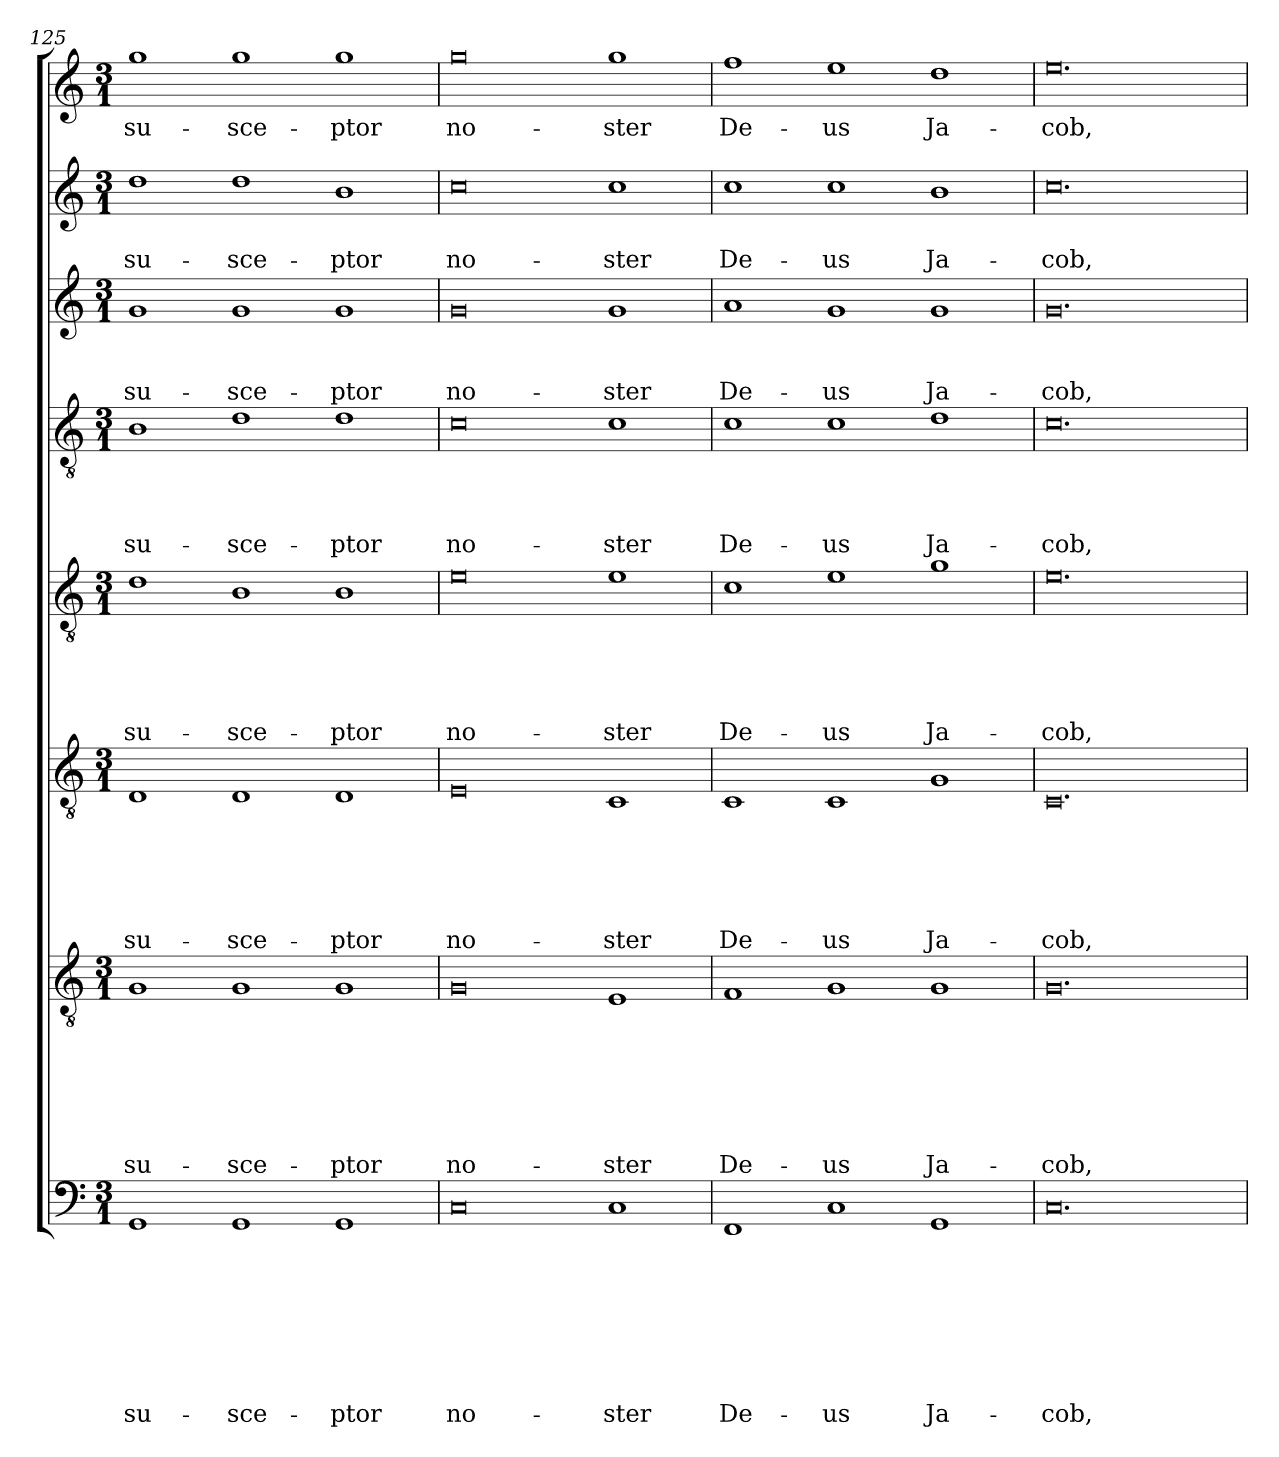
**kern	**text	**text	**text	**text	**text	**text	**text	**text	**kern	**text	**text	**text	**text	**text	**text	**text	**kern	**text	**text	**text	**text	**text	**text	**kern	**text	**text	**text	**text	**text	**kern	**text	**text	**text	**text	**kern	**text	**text	**text	**kern	**text	**text	**kern	**text
*part8	*part8	*part8	*part8	*part8	*part8	*part8	*part8	*part8	*part7	*part7	*part7	*part7	*part7	*part7	*part7	*part7	*part6	*part6	*part6	*part6	*part6	*part6	*part6	*part5	*part5	*part5	*part5	*part5	*part5	*part4	*part4	*part4	*part4	*part4	*part3	*part3	*part3	*part3	*part2	*part2	*part2	*part1	*part1
*staff8	*staff8	*staff8	*staff8	*staff8	*staff8	*staff8	*staff8	*staff8	*staff7	*staff7	*staff7	*staff7	*staff7	*staff7	*staff7	*staff7	*staff6	*staff6	*staff6	*staff6	*staff6	*staff6	*staff6	*staff5	*staff5	*staff5	*staff5	*staff5	*staff5	*staff4	*staff4	*staff4	*staff4	*staff4	*staff3	*staff3	*staff3	*staff3	*staff2	*staff2	*staff2	*staff1	*staff1
*clefF4	*	*	*	*	*	*	*	*	*clefGv2	*	*	*	*	*	*	*	*clefGv2	*	*	*	*	*	*	*clefGv2	*	*	*	*	*	*clefGv2	*	*	*	*	*clefG2	*	*	*	*clefG2	*	*	*clefG2	*
*k[]	*	*	*	*	*	*	*	*	*k[]	*	*	*	*	*	*	*	*k[]	*	*	*	*	*	*	*k[]	*	*	*	*	*	*k[]	*	*	*	*	*k[]	*	*	*	*k[]	*	*	*k[]	*
*C:	*	*	*	*	*	*	*	*	*C:	*	*	*	*	*	*	*	*C:	*	*	*	*	*	*	*C:	*	*	*	*	*	*C:	*	*	*	*	*C:	*	*	*	*C:	*	*	*C:	*
*M3/1	*	*	*	*	*	*	*	*	*M3/1	*	*	*	*	*	*	*	*M3/1	*	*	*	*	*	*	*M3/1	*	*	*	*	*	*M3/1	*	*	*	*	*M3/1	*	*	*	*M3/1	*	*	*M3/1	*
=125	=125	=125	=125	=125	=125	=125	=125	=125	=125	=125	=125	=125	=125	=125	=125	=125	=125	=125	=125	=125	=125	=125	=125	=125	=125	=125	=125	=125	=125	=125	=125	=125	=125	=125	=125	=125	=125	=125	=125	=125	=125	=125	=125
!	!	!	!	!	!	!	!	!LO:LY:b	!	!	!	!	!	!	!	!LO:LY:b	!	!	!	!	!	!	!LO:LY:b	!	!	!	!	!	!LO:LY:b	!	!	!	!	!LO:LY:b	!	!	!	!LO:LY:b	!	!	!LO:LY:b	!	!LO:LY:b
1GG	.	.	.	.	.	.	.	su-	1G	.	.	.	.	.	.	su-	1D	.	.	.	.	.	su-	1d	.	.	.	.	su-	1B	.	.	.	su-	1g	.	.	su-	1dd	.	su-	1gg	su-
!	!	!	!	!	!	!	!	!LO:LY:b	!	!	!	!	!	!	!	!LO:LY:b	!	!	!	!	!	!	!LO:LY:b	!	!	!	!	!	!LO:LY:b	!	!	!	!	!LO:LY:b	!	!	!	!LO:LY:b	!	!	!LO:LY:b	!	!LO:LY:b
1GG	.	.	.	.	.	.	.	-sce-	1G	.	.	.	.	.	.	-sce-	1D	.	.	.	.	.	-sce-	1B	.	.	.	.	-sce-	1d	.	.	.	-sce-	1g	.	.	-sce-	1dd	.	-sce-	1gg	-sce-
!	!	!	!	!	!	!	!	!LO:LY:b	!	!	!	!	!	!	!	!LO:LY:b	!	!	!	!	!	!	!LO:LY:b	!	!	!	!	!	!LO:LY:b	!	!	!	!	!LO:LY:b	!	!	!	!LO:LY:b	!	!	!LO:LY:b	!	!LO:LY:b
1GG	.	.	.	.	.	.	.	-ptor	1G	.	.	.	.	.	.	-ptor	1D	.	.	.	.	.	-ptor	1B	.	.	.	.	-ptor	1d	.	.	.	-ptor	1g	.	.	-ptor	1b	.	-ptor	1gg	-ptor
=126	=126	=126	=126	=126	=126	=126	=126	=126	=126	=126	=126	=126	=126	=126	=126	=126	=126	=126	=126	=126	=126	=126	=126	=126	=126	=126	=126	=126	=126	=126	=126	=126	=126	=126	=126	=126	=126	=126	=126	=126	=126	=126	=126
!	!	!	!	!	!	!	!	!LO:LY:b	!	!	!	!	!	!	!	!LO:LY:b	!	!	!	!	!	!	!LO:LY:b	!	!	!	!	!	!LO:LY:b	!	!	!	!	!LO:LY:b	!	!	!	!LO:LY:b	!	!	!LO:LY:b	!	!LO:LY:b
0C	.	.	.	.	.	.	.	no-	0G	.	.	.	.	.	.	no-	0E	.	.	.	.	.	no-	0e	.	.	.	.	no-	0c	.	.	.	no-	0g	.	.	no-	0cc	.	no-	0gg	no-
!	!	!	!	!	!	!	!	!LO:LY:b	!	!	!	!	!	!	!	!LO:LY:b	!	!	!	!	!	!	!LO:LY:b	!	!	!	!	!	!LO:LY:b	!	!	!	!	!LO:LY:b	!	!	!	!LO:LY:b	!	!	!LO:LY:b	!	!LO:LY:b
1C	.	.	.	.	.	.	.	-ster	1E	.	.	.	.	.	.	-ster	1C	.	.	.	.	.	-ster	1e	.	.	.	.	-ster	1c	.	.	.	-ster	1g	.	.	-ster	1cc	.	-ster	1gg	-ster
!!LO:LB:g=z
=127	=127	=127	=127	=127	=127	=127	=127	=127	=127	=127	=127	=127	=127	=127	=127	=127	=127	=127	=127	=127	=127	=127	=127	=127	=127	=127	=127	=127	=127	=127	=127	=127	=127	=127	=127	=127	=127	=127	=127	=127	=127	=127	=127
!	!	!	!	!	!	!	!	!LO:LY:b	!	!	!	!	!	!	!	!LO:LY:b	!	!	!	!	!	!	!LO:LY:b	!	!	!	!	!	!LO:LY:b	!	!	!	!	!LO:LY:b	!	!	!	!LO:LY:b	!	!	!LO:LY:b	!	!LO:LY:b
1FF	.	.	.	.	.	.	.	De-	1F	.	.	.	.	.	.	De-	1C	.	.	.	.	.	De-	1c	.	.	.	.	De-	1c	.	.	.	De-	1a	.	.	De-	1cc	.	De-	1ff	De-
!	!	!	!	!	!	!	!	!LO:LY:b	!	!	!	!	!	!	!	!LO:LY:b	!	!	!	!	!	!	!LO:LY:b	!	!	!	!	!	!LO:LY:b	!	!	!	!	!LO:LY:b	!	!	!	!LO:LY:b	!	!	!LO:LY:b	!	!LO:LY:b
1C	.	.	.	.	.	.	.	-us	1G	.	.	.	.	.	.	-us	1C	.	.	.	.	.	-us	1e	.	.	.	.	-us	1c	.	.	.	-us	1g	.	.	-us	1cc	.	-us	1ee	-us
!	!	!	!	!	!	!	!	!LO:LY:b	!	!	!	!	!	!	!	!LO:LY:b	!	!	!	!	!	!	!LO:LY:b	!	!	!	!	!	!LO:LY:b	!	!	!	!	!LO:LY:b	!	!	!	!LO:LY:b	!	!	!LO:LY:b	!	!LO:LY:b
1GG	.	.	.	.	.	.	.	Ja-	1G	.	.	.	.	.	.	Ja-	1G	.	.	.	.	.	Ja-	1g	.	.	.	.	Ja-	1d	.	.	.	Ja-	1g	.	.	Ja-	1b	.	Ja-	1dd	Ja-
=128	=128	=128	=128	=128	=128	=128	=128	=128	=128	=128	=128	=128	=128	=128	=128	=128	=128	=128	=128	=128	=128	=128	=128	=128	=128	=128	=128	=128	=128	=128	=128	=128	=128	=128	=128	=128	=128	=128	=128	=128	=128	=128	=128
!	!	!	!	!	!	!	!	!LO:LY:b	!	!	!	!	!	!	!	!LO:LY:b	!	!	!	!	!	!	!LO:LY:b	!	!	!	!	!	!LO:LY:b	!	!	!	!	!LO:LY:b	!	!	!	!LO:LY:b	!	!	!LO:LY:b	!	!LO:LY:b
0.C	.	.	.	.	.	.	.	-cob,	0.G	.	.	.	.	.	.	-cob,	0.C	.	.	.	.	.	-cob,	0.e	.	.	.	.	-cob,	0.c	.	.	.	-cob,	0.g	.	.	-cob,	0.cc	.	-cob,	0.ee	-cob,
=	=	=	=	=	=	=	=	=	=	=	=	=	=	=	=	=	=	=	=	=	=	=	=	=	=	=	=	=	=	=	=	=	=	=	=	=	=	=	=	=	=	=	=
*-	*-	*-	*-	*-	*-	*-	*-	*-	*-	*-	*-	*-	*-	*-	*-	*-	*-	*-	*-	*-	*-	*-	*-	*-	*-	*-	*-	*-	*-	*-	*-	*-	*-	*-	*-	*-	*-	*-	*-	*-	*-	*-	*-
